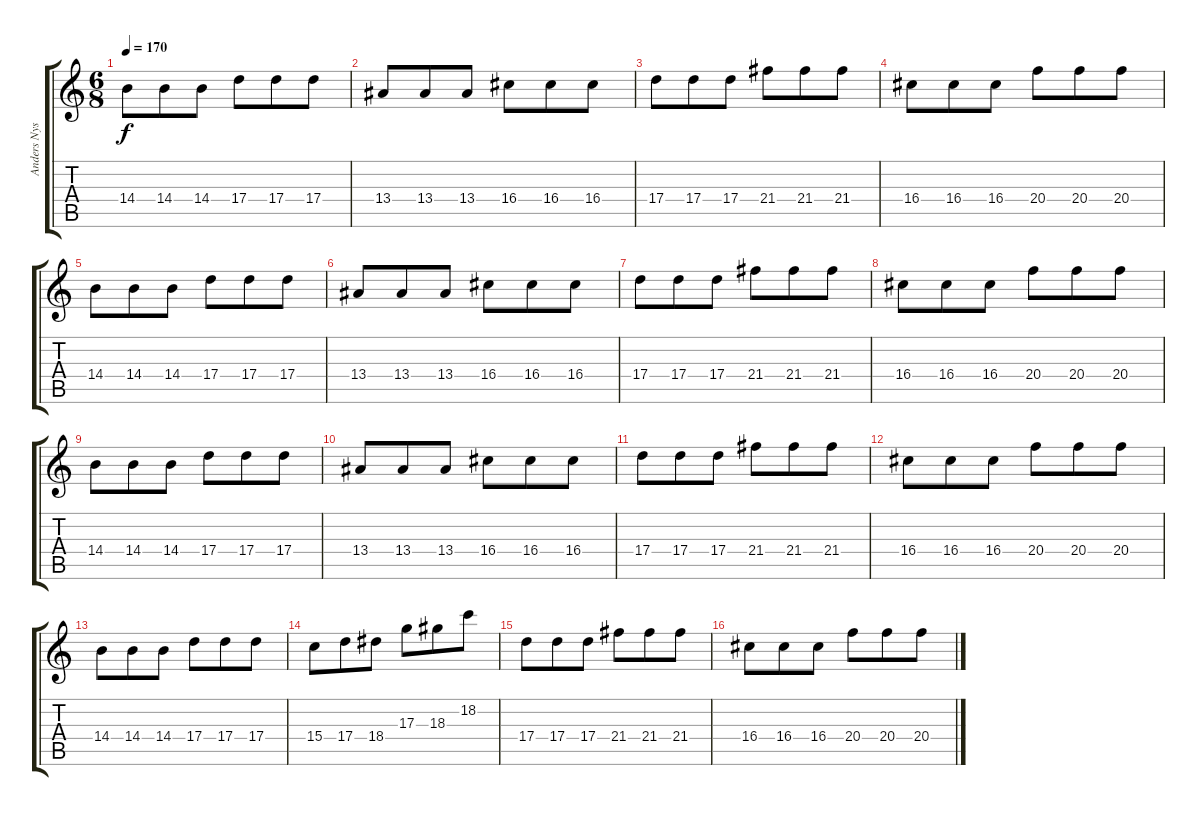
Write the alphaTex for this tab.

\track ("Anders Nystrom" "Anders Nys") {instrument distortionguitar}
\staff {score tabs}
\tuning (B3 Gb3 D3 A2 E2 B1) {hide}
\ts (6 8)
\tempo 170
\clef g2
\ks c
14.4.8{dy f} 14.4.8 14.4.8 17.4.8 17.4.8 17.4.8 |
13.4.8 13.4.8 13.4.8 16.4.8 16.4.8 16.4.8 |
17.4.8 17.4.8 17.4.8 21.4.8 21.4.8 21.4.8 |
16.4.8 16.4.8 16.4.8 20.4.8 20.4.8 20.4.8 |
14.4.8 14.4.8 14.4.8 17.4.8 17.4.8 17.4.8 |
13.4.8 13.4.8 13.4.8 16.4.8 16.4.8 16.4.8 |
17.4.8 17.4.8 17.4.8 21.4.8 21.4.8 21.4.8 |
16.4.8 16.4.8 16.4.8 20.4.8 20.4.8 20.4.8 |
14.4.8 14.4.8 14.4.8 17.4.8 17.4.8 17.4.8 |
13.4.8 13.4.8 13.4.8 16.4.8 16.4.8 16.4.8 |
17.4.8 17.4.8 17.4.8 21.4.8 21.4.8 21.4.8 |
16.4.8 16.4.8 16.4.8 20.4.8 20.4.8 20.4.8 |
14.4.8 14.4.8 14.4.8 17.4.8 17.4.8 17.4.8 |
15.4.8 17.4.8 18.4.8 17.3.8 18.3.8 18.2.8 |
17.4.8 17.4.8 17.4.8 21.4.8 21.4.8 21.4.8 |
16.4.8 16.4.8 16.4.8 20.4.8 20.4.8 20.4.8
